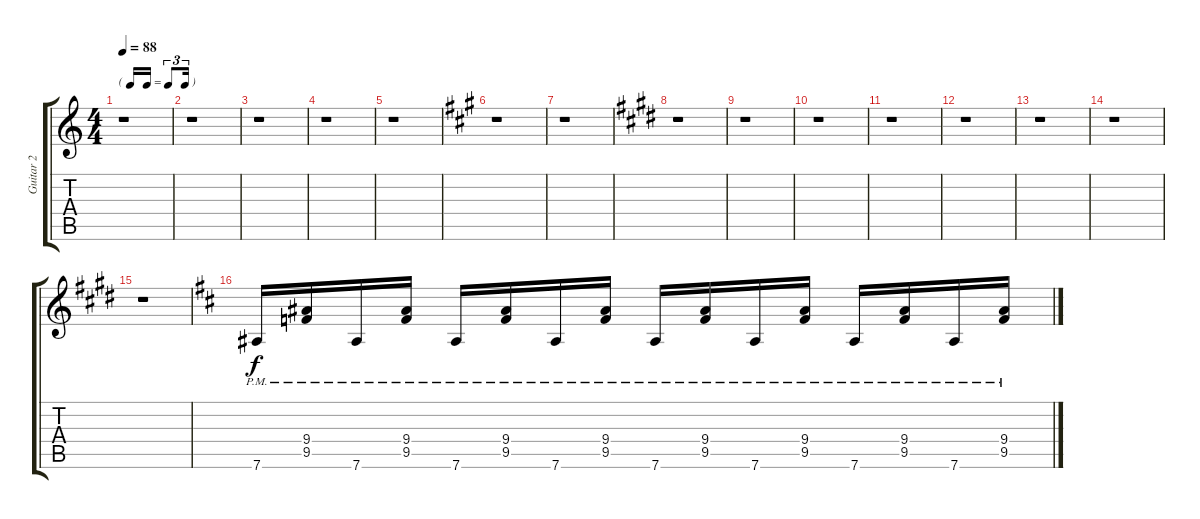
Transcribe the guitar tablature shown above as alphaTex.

\track ("Guitar 2" "Guitar 2") {instrument overdrivenguitar}
\staff {score tabs}
\tuning (Eb4 Bb3 Gb3 Db3 Ab2 Eb2) {hide}
\ts (4 4)
\tf triplet16th
\tempo 88
\clef g2
\ks c
r.1{dy f} |
r.1 |
r.1 |
r.1 |
r.1 |
\ks a
r.1 |
r.1 |
\ks e
r.1 |
r.1 |
r.1 |
r.1 |
r.1 |
r.1 |
r.1 |
r.1 |
\ks d
7.6{pm}.16 (9.4{pm} 9.5{pm}).16 7.6{pm}.16 (9.4{pm} 9.5{pm}).16 7.6{pm}.16 (9.4{pm} 9.5{pm}).16 7.6{pm}.16 (9.4{pm} 9.5{pm}).16 7.6{pm}.16 (9.4{pm} 9.5{pm}).16 7.6{pm}.16 (9.4{pm} 9.5{pm}).16 7.6{pm}.16 (9.4{pm} 9.5{pm}).16 7.6{pm}.16 (9.4{pm} 9.5{pm}).16
